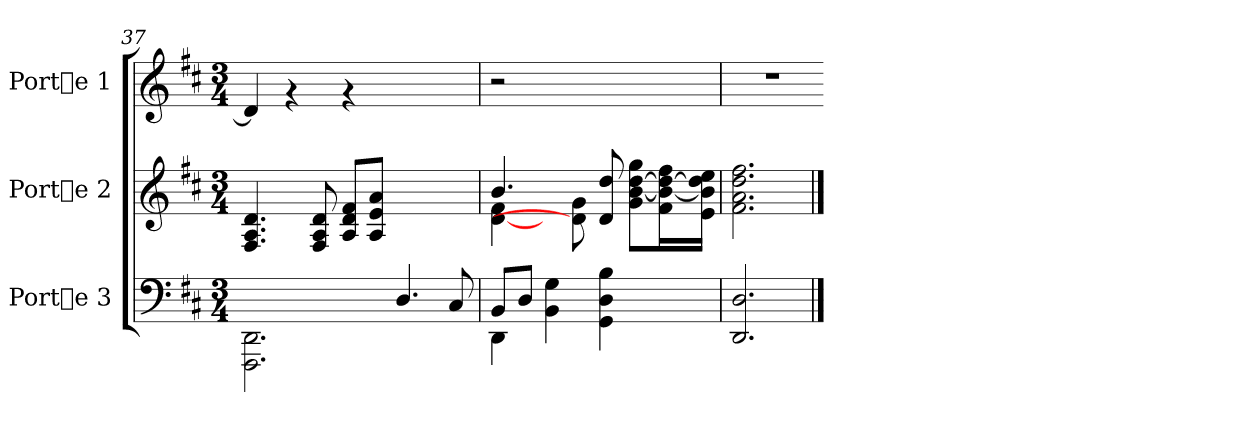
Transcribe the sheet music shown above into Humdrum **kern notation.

**kern	**kern	**kern
*part3	*part2	*part1
*staff3	*staff2	*staff1
*I"Porte 3	*I"Porte 2	*I"Porte 1
*clefF4	*clefG2	*clefG2
*k[f#c#]	*k[f#c#]	*k[f#c#]
*D:	*D:	*D:
*M3/4	*M3/4	*M3/4
=37	=37	=37
2.DD\ 2.FFF#\	4.d/ 4.A/ 4.F#/	4d/]
.	.	4rf
.	8d/ 8A/ 8F#/	.
.	8f#/ 8d/ 8A/L	4rf
.	8a/ 8e/ 8A/J	.
4.D/	2ryy	2ryy
8C#/	.	.
!!LO:PB:g=z
=38	=38	=38
*^	*^	*
4DD\	8BB/L	4.b/	4f#\ [>4d\	2r
.	8D/J	.	.	.
4G\ 4BB\	8ryy	.	2ryy	.
.	2ryy	8g\ 8d\]	.	.
4B\ 4D\ 4GG\	.	8dd/ 8d/	.	4.ryy
.	.	8gg\ [>8dd\ [>8b\ 8g\L	.	.
8ryy	.	16ff#\ 16dd\_> 16b\_> 16f#\	8ryy	.
.	.	16ee\ 16dd\] 16b\] 16e\J	.	.
*v	*v	*	*	*
*	*v	*v	*
=39	=39	=39
2.D/ 2.DD/	2.ff#\ 2.dd\ 2.a\ 2.f#\	2.r
==	==	=
*-	*-	*-
